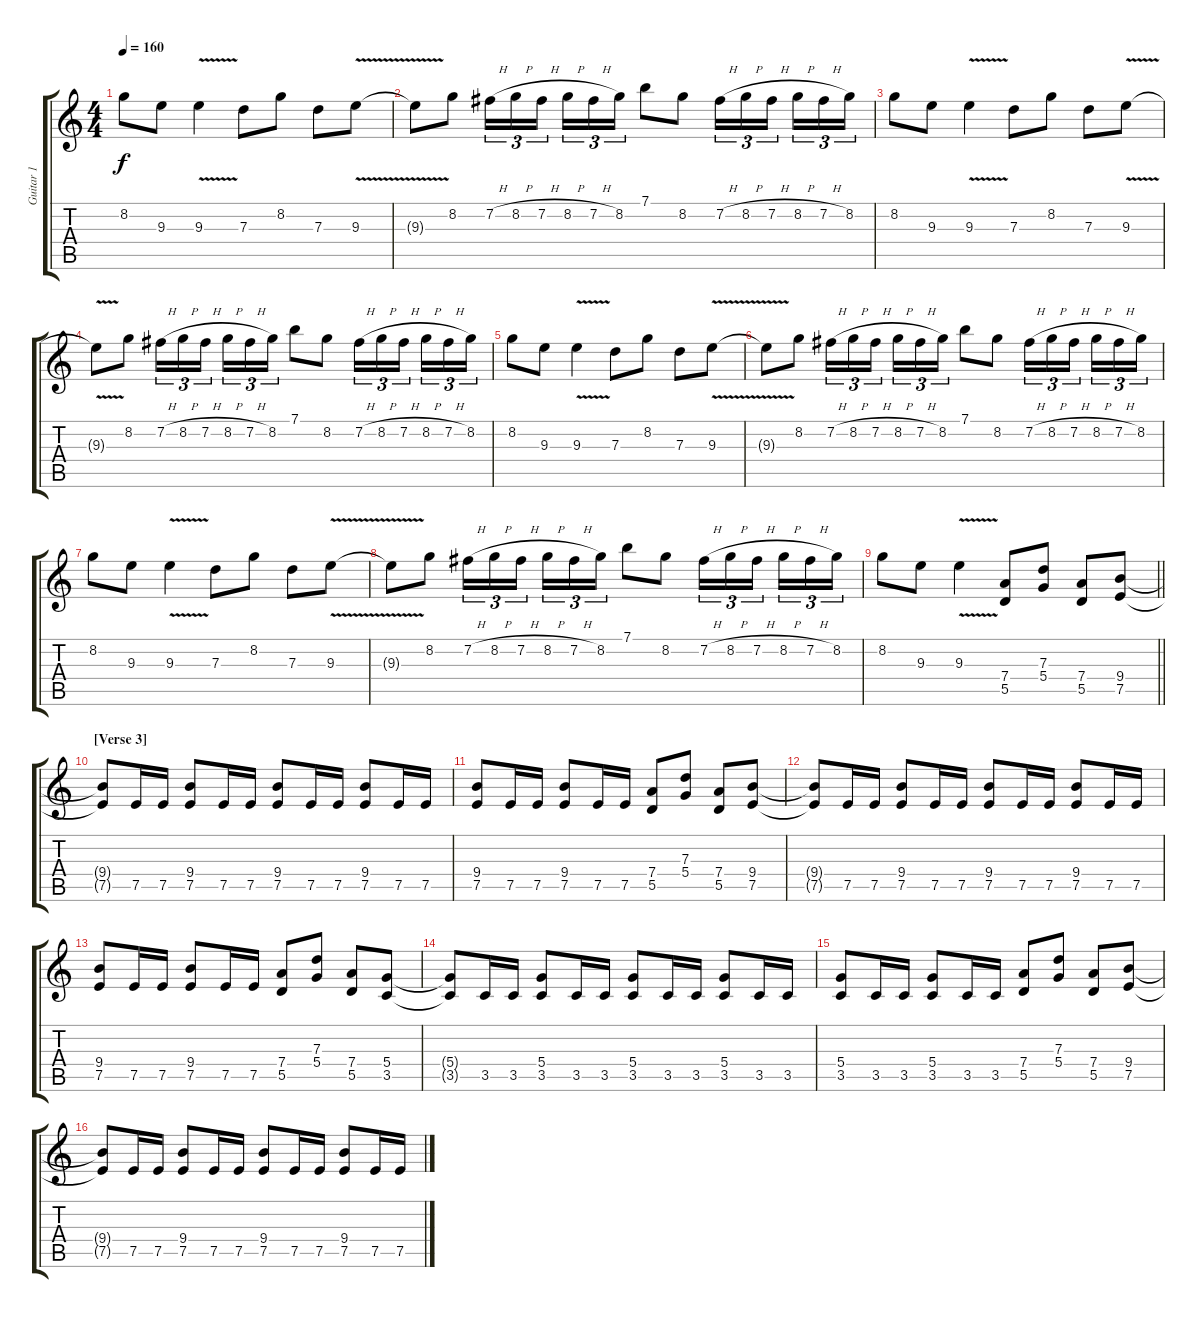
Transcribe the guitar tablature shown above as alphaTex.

\track ("Guitar 1" "Guitar 1") {instrument distortionguitar}
\staff {score tabs}
\tuning (E4 B3 G3 D3 A2 E2) {hide}
\ts (4 4)
\tempo 160
\clef g2
\ks c
8.2.8{dy f} 9.3.8 9.3{v}.4 7.3.8 8.2.8 7.3.8 9.3{v}.8 |
9.3{t}.8 8.2.8 7.2{h}.16{tu (3 2)} 8.2{h}.16{tu (3 2)} 7.2{h}.16{tu (3 2) beam splitsecondary} 8.2{h}.16{tu (3 2)} 7.2{h}.16{tu (3 2)} 8.2.16{tu (3 2)} 7.1.8 8.2.8 7.2{h}.16{tu (3 2)} 8.2{h}.16{tu (3 2)} 7.2{h}.16{tu (3 2) beam splitsecondary} 8.2{h}.16{tu (3 2)} 7.2{h}.16{tu (3 2)} 8.2.16{tu (3 2)} |
8.2.8 9.3.8 9.3{v}.4 7.3.8 8.2.8 7.3.8 9.3{v}.8 |
9.3{t}.8 8.2.8 7.2{h}.16{tu (3 2)} 8.2{h}.16{tu (3 2)} 7.2{h}.16{tu (3 2) beam splitsecondary} 8.2{h}.16{tu (3 2)} 7.2{h}.16{tu (3 2)} 8.2.16{tu (3 2)} 7.1.8 8.2.8 7.2{h}.16{tu (3 2)} 8.2{h}.16{tu (3 2)} 7.2{h}.16{tu (3 2) beam splitsecondary} 8.2{h}.16{tu (3 2)} 7.2{h}.16{tu (3 2)} 8.2.16{tu (3 2)} |
8.2.8 9.3.8 9.3{v}.4 7.3.8 8.2.8 7.3.8 9.3{v}.8 |
9.3{t}.8 8.2.8 7.2{h}.16{tu (3 2)} 8.2{h}.16{tu (3 2)} 7.2{h}.16{tu (3 2) beam splitsecondary} 8.2{h}.16{tu (3 2)} 7.2{h}.16{tu (3 2)} 8.2.16{tu (3 2)} 7.1.8 8.2.8 7.2{h}.16{tu (3 2)} 8.2{h}.16{tu (3 2)} 7.2{h}.16{tu (3 2) beam splitsecondary} 8.2{h}.16{tu (3 2)} 7.2{h}.16{tu (3 2)} 8.2.16{tu (3 2)} |
8.2.8 9.3.8 9.3{v}.4 7.3.8 8.2.8 7.3.8 9.3{v}.8 |
9.3{t}.8 8.2.8 7.2{h}.16{tu (3 2)} 8.2{h}.16{tu (3 2)} 7.2{h}.16{tu (3 2) beam splitsecondary} 8.2{h}.16{tu (3 2)} 7.2{h}.16{tu (3 2)} 8.2.16{tu (3 2)} 7.1.8 8.2.8 7.2{h}.16{tu (3 2)} 8.2{h}.16{tu (3 2)} 7.2{h}.16{tu (3 2) beam splitsecondary} 8.2{h}.16{tu (3 2)} 7.2{h}.16{tu (3 2)} 8.2.16{tu (3 2)} |
\barLineRight lightlight
8.2.8 9.3.8 9.3{v}.4 (7.4 5.5).8 (7.3 5.4).8 (7.4 5.5).8 (9.4 7.5).8 |
\section ("" "[Verse 3]")
(9.4{t} 7.5{t}).8 7.5.16 7.5.16 (9.4 7.5).8 7.5.16 7.5.16 (9.4 7.5).8 7.5.16 7.5.16 (9.4 7.5).8 7.5.16 7.5.16 |
(9.4 7.5).8 7.5.16 7.5.16 (9.4 7.5).8 7.5.16 7.5.16 (7.4 5.5).8 (7.3 5.4).8 (7.4 5.5).8 (9.4 7.5).8 |
(9.4{t} 7.5{t}).8 7.5.16 7.5.16 (9.4 7.5).8 7.5.16 7.5.16 (9.4 7.5).8 7.5.16 7.5.16 (9.4 7.5).8 7.5.16 7.5.16 |
(9.4 7.5).8 7.5.16 7.5.16 (9.4 7.5).8 7.5.16 7.5.16 (7.4 5.5).8 (7.3 5.4).8 (7.4 5.5).8 (5.4 3.5).8 |
(5.4{t} 3.5{t}).8 3.5.16 3.5.16 (5.4 3.5).8 3.5.16 3.5.16 (5.4 3.5).8 3.5.16 3.5.16 (5.4 3.5).8 3.5.16 3.5.16 |
(5.4 3.5).8 3.5.16 3.5.16 (5.4 3.5).8 3.5.16 3.5.16 (7.4 5.5).8 (7.3 5.4).8 (7.4 5.5).8 (9.4 7.5).8 |
(9.4{t} 7.5{t}).8 7.5.16 7.5.16 (9.4 7.5).8 7.5.16 7.5.16 (9.4 7.5).8 7.5.16 7.5.16 (9.4 7.5).8 7.5.16 7.5.16
